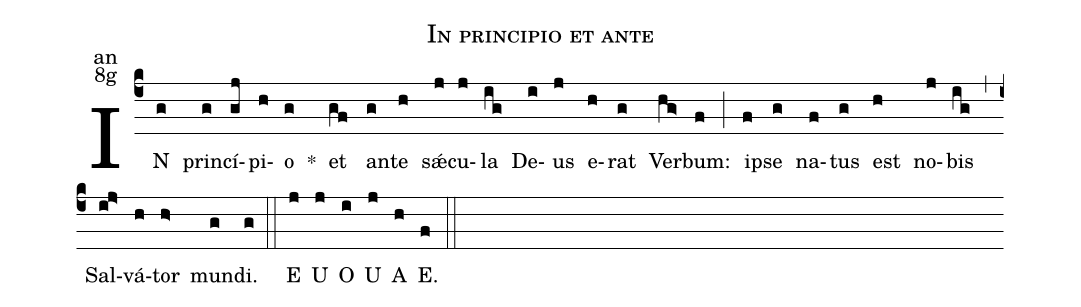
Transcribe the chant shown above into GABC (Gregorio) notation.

name:In principio et ante;
office-part:an;
mode:8g;
%%
(c4) IN(g) prin(g)cí(gj)pi(h)o(g) *() et(gf) an(g)te(h) sǽ(j)cu(j)la(ig) De(i)us(j) e(h)rat(g) Ver(hg>)bum:(f) (;) ip(f)se(g) na(f)tus(g) est(h) no(j)bis(ig) (,) Sal(ij>)vá(h)tor(h>) mun(g)di.(g) (::) E(j) U(j) O(i) U(j) A(h) E.(f) (::)
